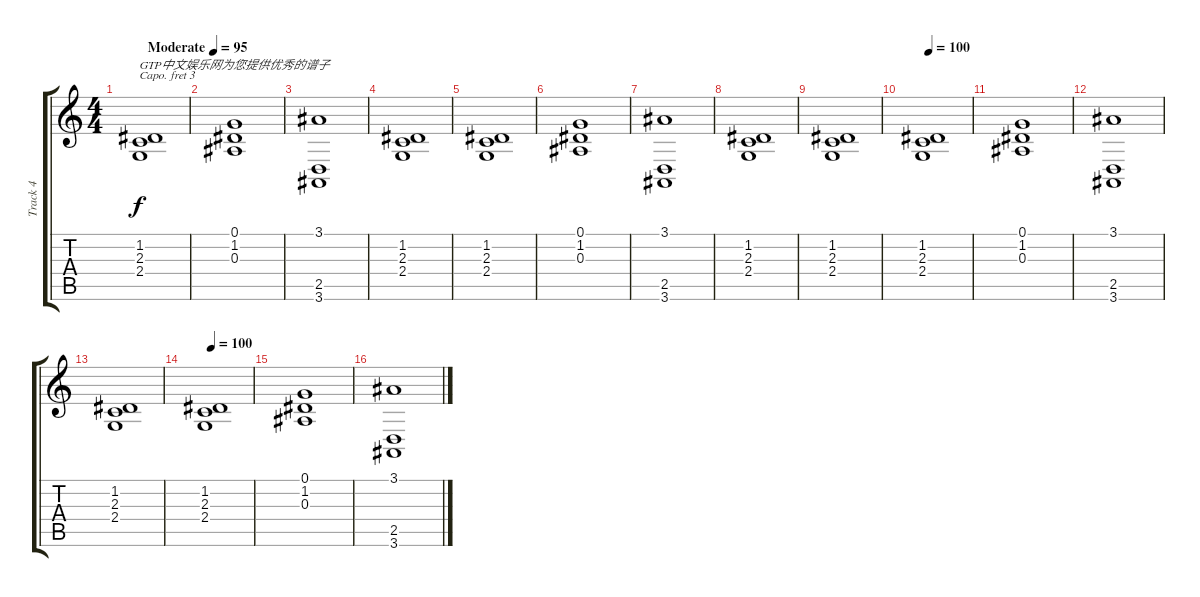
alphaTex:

\track ("Track 4" "Track 4") {instrument stringensemble2}
\staff {score tabs}
\capo 3
\tuning (E4 B3 G3 D3 A2 E2) {hide}
\ts (4 4)
\tempo (95 "Moderate")
\clef g2
\ks c
(1.2 2.3 2.4).1{txt "GTP中文娱乐网为您提供优秀的谱子" dy f instrument stringensemble2} |
(0.1 1.2 0.3).1 |
(3.1 2.5 3.6).1 |
(1.2 2.3 2.4).1 |
(1.2 2.3 2.4).1 |
(0.1 1.2 0.3).1 |
(3.1 2.5 3.6).1 |
(1.2 2.3 2.4).1 |
(1.2 2.3 2.4).1 |
\tempo 100
(1.2 2.3 2.4).1 |
(0.1 1.2 0.3).1 |
(3.1 2.5 3.6).1 |
(1.2 2.3 2.4).1 |
\tempo 100
(1.2 2.3 2.4).1 |
(0.1 1.2 0.3).1 |
(3.1 2.5 3.6).1
